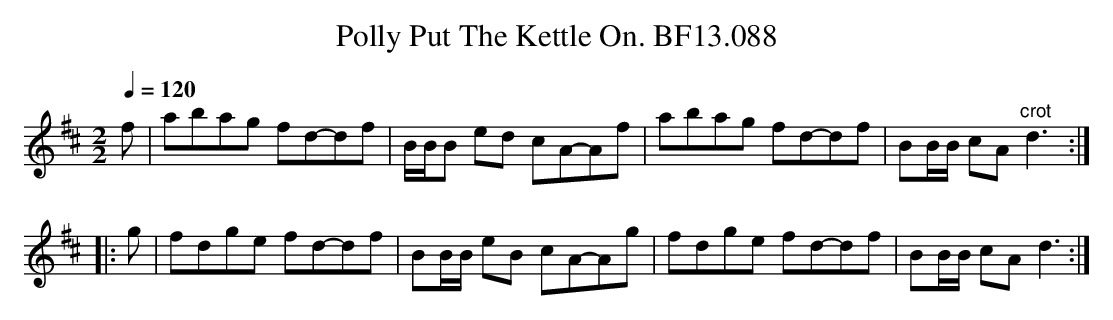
X:1
T:Polly Put The Kettle On. BF13.088
M:2/2
L:1/8
Q:1/4=120
K:D major
f|abag fd-df|B/2B/2B ed cA-Af|abag fd-df|BB/2B/2 cA"^crot"d3:|
|:g|fdge fd-df|BB/2B/2 eB cA-Ag|fdge fd-df|BB/2B/2 cAd3:|
